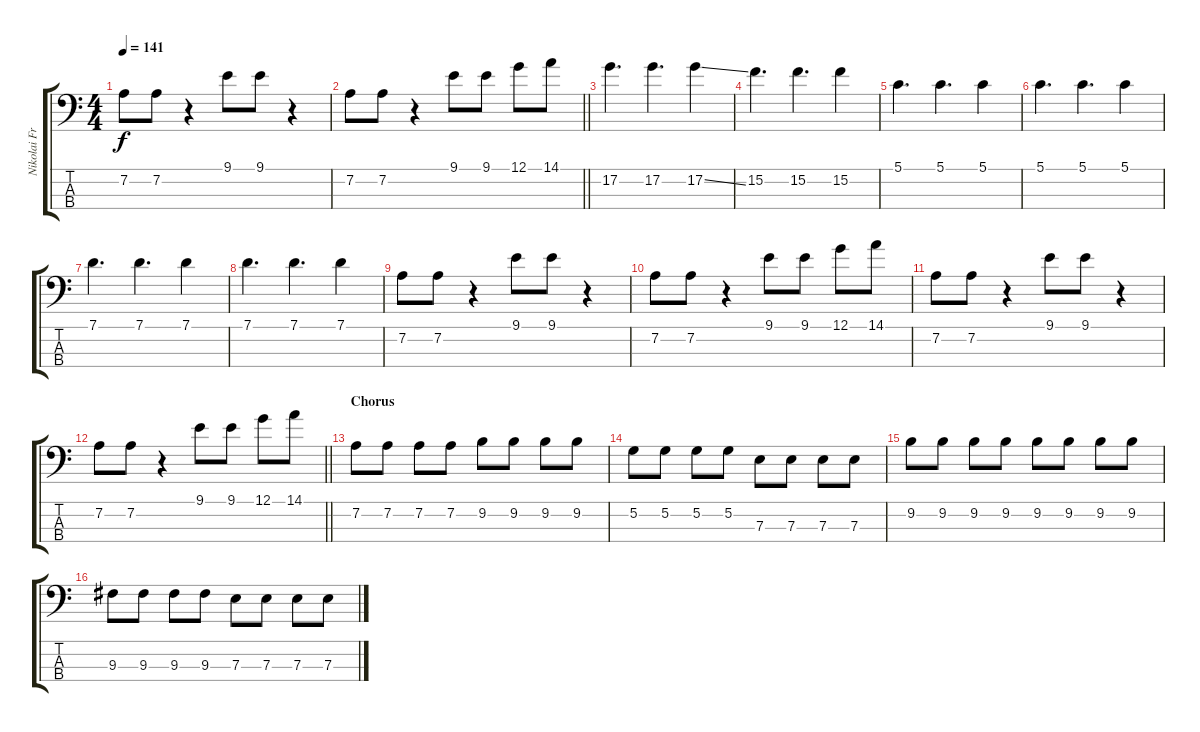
\track ("Nikolai Fraiture - Bass" "Nikolai Fr") {instrument acousticguitarnylon}
\staff {score tabs}
\tuning (G2 D2 A1 E1) {hide}
\ts (4 4)
\tempo 141
\clef f4
\ks c
7.2.8{dy f} 7.2.8 r.4 9.1.8 9.1.8 r.4 |
\barLineRight lightlight
7.2.8 7.2.8 r.4 9.1.8 9.1.8 12.1.8 14.1.8 |
17.2.4{d} 17.2.4{d} 17.2{ss}.4 |
15.2.4{d} 15.2.4{d} 15.2.4 |
5.1.4{d} 5.1.4{d} 5.1.4 |
5.1.4{d} 5.1.4{d} 5.1.4 |
7.1.4{d} 7.1.4{d} 7.1.4 |
7.1.4{d} 7.1.4{d} 7.1.4 |
7.2.8 7.2.8 r.4 9.1.8 9.1.8 r.4 |
7.2.8 7.2.8 r.4 9.1.8 9.1.8 12.1.8 14.1.8 |
7.2.8 7.2.8 r.4 9.1.8 9.1.8 r.4 |
\barLineRight lightlight
7.2.8 7.2.8 r.4 9.1.8 9.1.8 12.1.8 14.1.8 |
\section ("" "Chorus")
7.2.8 7.2.8 7.2.8 7.2.8 9.2.8 9.2.8 9.2.8 9.2.8 |
5.2.8 5.2.8 5.2.8 5.2.8 7.3.8 7.3.8 7.3.8 7.3.8 |
9.2.8 9.2.8 9.2.8 9.2.8 9.2.8 9.2.8 9.2.8 9.2.8 |
9.3.8 9.3.8 9.3.8 9.3.8 7.3.8 7.3.8 7.3.8 7.3.8
